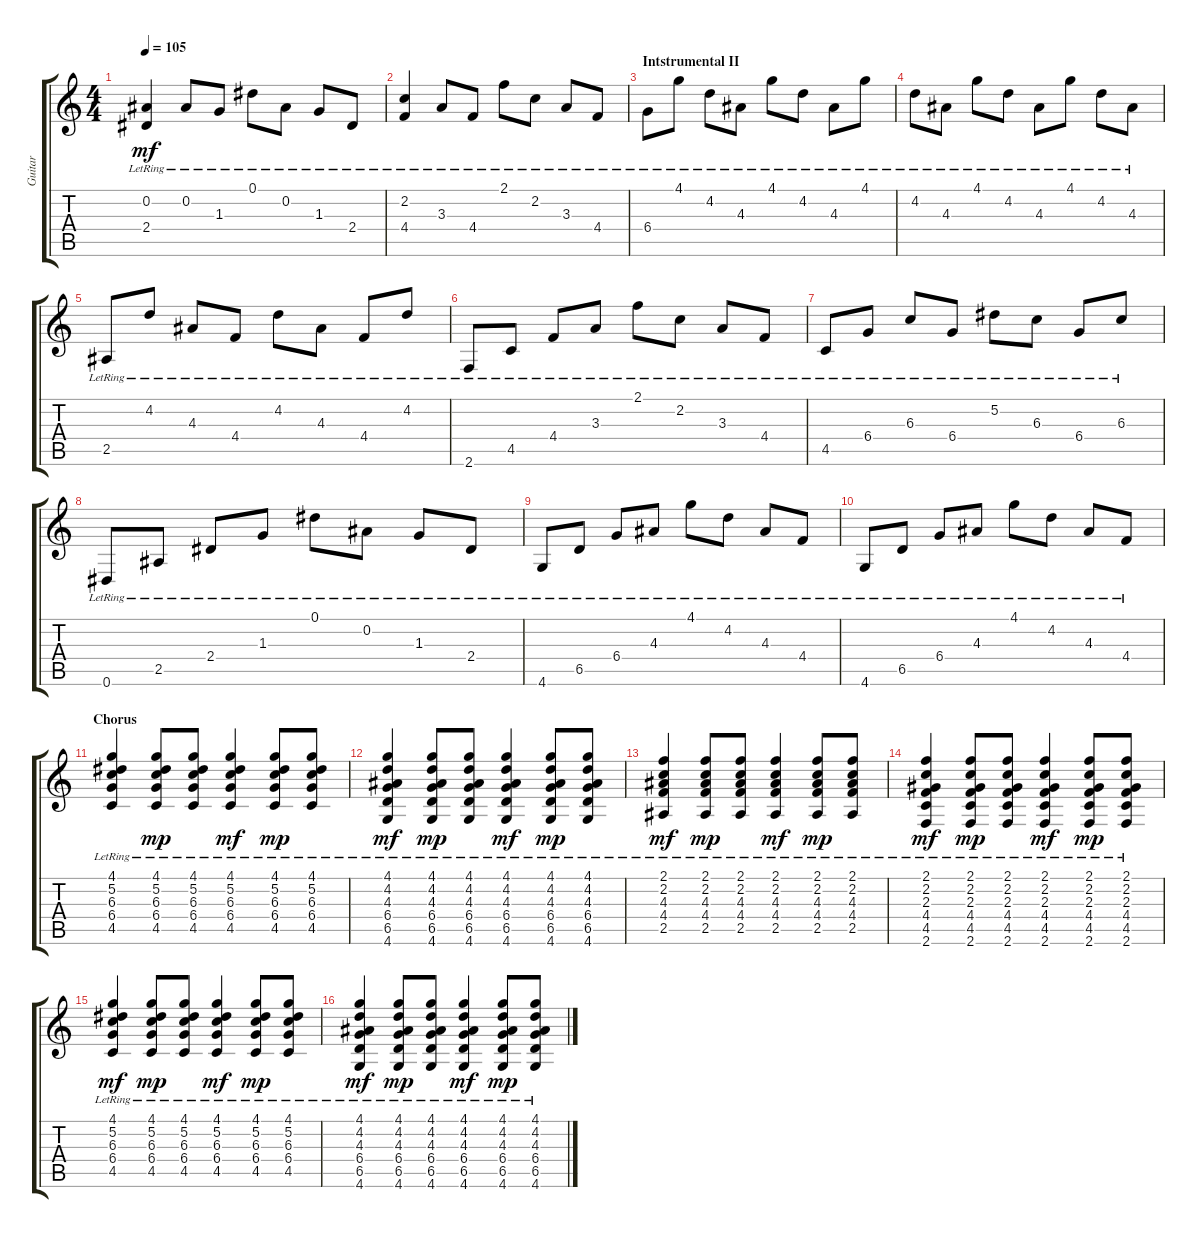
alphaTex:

\track ("Guitar" "Guitar") {instrument acousticguitarsteel}
\staff {score tabs}
\tuning (Eb4 Bb3 Gb3 Db3 Ab2 Eb2) {hide}
\ts (4 4)
\tempo 105
\clef g2
\ks c
(0.2{lr} 2.4{lr}).4{dy mf} 0.2{lr}.8 1.3{lr}.8 0.1{lr}.8 0.2{lr}.8 1.3{lr}.8 2.4{lr}.8 |
(2.2{lr} 4.4{lr}).4 3.3{lr}.8 4.4{lr}.8 2.1{lr}.8 2.2{lr}.8 3.3{lr}.8 4.4{lr}.8 |
\section ("" "Intstrumental II")
6.4{lr}.8 4.1{lr}.8 4.2{lr}.8 4.3{lr}.8 4.1{lr}.8 4.2{lr}.8 4.3{lr}.8 4.1{lr}.8 |
4.2{lr}.8 4.3{lr}.8 4.1{lr}.8 4.2{lr}.8 4.3{lr}.8 4.1{lr}.8 4.2{lr}.8 4.3{lr}.8 |
2.5{lr}.8 4.2{lr}.8 4.3{lr}.8 4.4{lr}.8 4.2{lr}.8 4.3{lr}.8 4.4{lr}.8 4.2{lr}.8 |
2.6{lr}.8 4.5{lr}.8 4.4{lr}.8 3.3{lr}.8 2.1{lr}.8 2.2{lr}.8 3.3{lr}.8 4.4{lr}.8 |
4.5{lr}.8 6.4{lr}.8 6.3{lr}.8 6.4{lr}.8 5.2{lr}.8 6.3{lr}.8 6.4{lr}.8 6.3{lr}.8 |
0.6{lr}.8 2.5{lr}.8 2.4{lr}.8 1.3{lr}.8 0.1{lr}.8 0.2{lr}.8 1.3{lr}.8 2.4{lr}.8 |
4.6{lr}.8 6.5{lr}.8 6.4{lr}.8 4.3{lr}.8 4.1{lr}.8 4.2{lr}.8 4.3{lr}.8 4.4{lr}.8 |
4.6{lr}.8 6.5{lr}.8 6.4{lr}.8 4.3{lr}.8 4.1{lr}.8 4.2{lr}.8 4.3{lr}.8 4.4{lr}.8 |
\section ("" "Chorus")
(4.1{lr} 5.2{lr} 6.3{lr} 6.4{lr} 4.5{lr}).4 (4.1{lr} 5.2{lr} 6.3{lr} 6.4{lr} 4.5{lr}).8{dy mp} (4.1{lr} 5.2{lr} 6.3{lr} 6.4{lr} 4.5{lr}).8 (4.1{lr} 5.2{lr} 6.3{lr} 6.4{lr} 4.5{lr}).4{dy mf} (4.1{lr} 5.2{lr} 6.3{lr} 6.4{lr} 4.5{lr}).8{dy mp} (4.1{lr} 5.2{lr} 6.3{lr} 6.4{lr} 4.5{lr}).8 |
(4.1{lr} 4.2{lr} 4.3{lr} 6.4{lr} 6.5{lr} 4.6{lr}).4{dy mf} (4.1{lr} 4.2{lr} 4.3{lr} 6.4{lr} 6.5{lr} 4.6{lr}).8{dy mp} (4.1{lr} 4.2{lr} 4.3{lr} 6.4{lr} 6.5{lr} 4.6{lr}).8 (4.1{lr} 4.2{lr} 4.3{lr} 6.4{lr} 6.5{lr} 4.6{lr}).4{dy mf} (4.1{lr} 4.2{lr} 4.3{lr} 6.4{lr} 6.5{lr} 4.6{lr}).8{dy mp} (4.1{lr} 4.2{lr} 4.3{lr} 6.4{lr} 6.5{lr} 4.6{lr}).8 |
(2.1{lr} 2.2{lr} 4.3{lr} 4.4{lr} 2.5{lr}).4{dy mf} (2.1{lr} 2.2{lr} 4.3{lr} 4.4{lr} 2.5{lr}).8{dy mp} (2.1{lr} 2.2{lr} 4.3{lr} 4.4{lr} 2.5{lr}).8 (2.1{lr} 2.2{lr} 4.3{lr} 4.4{lr} 2.5{lr}).4{dy mf} (2.1{lr} 2.2{lr} 4.3{lr} 4.4{lr} 2.5{lr}).8{dy mp} (2.1{lr} 2.2{lr} 4.3{lr} 4.4{lr} 2.5{lr}).8 |
(2.1{lr} 2.2{lr} 2.3{lr} 4.4{lr} 4.5{lr} 2.6{lr}).4{dy mf} (2.1{lr} 2.2{lr} 2.3{lr} 4.4{lr} 4.5{lr} 2.6{lr}).8{dy mp} (2.1{lr} 2.2{lr} 2.3{lr} 4.4{lr} 4.5{lr} 2.6{lr}).8 (2.1{lr} 2.2{lr} 2.3{lr} 4.4{lr} 4.5{lr} 2.6{lr}).4{dy mf} (2.1{lr} 2.2{lr} 2.3{lr} 4.4{lr} 4.5{lr} 2.6{lr}).8{dy mp} (2.1{lr} 2.2{lr} 2.3{lr} 4.4{lr} 4.5{lr} 2.6{lr}).8 |
(4.1{lr} 5.2{lr} 6.3{lr} 6.4{lr} 4.5{lr}).4{dy mf} (4.1{lr} 5.2{lr} 6.3{lr} 6.4{lr} 4.5{lr}).8{dy mp} (4.1{lr} 5.2{lr} 6.3{lr} 6.4{lr} 4.5{lr}).8 (4.1{lr} 5.2{lr} 6.3{lr} 6.4{lr} 4.5{lr}).4{dy mf} (4.1{lr} 5.2{lr} 6.3{lr} 6.4{lr} 4.5{lr}).8{dy mp} (4.1{lr} 5.2{lr} 6.3{lr} 6.4{lr} 4.5{lr}).8 |
(4.1{lr} 4.2{lr} 4.3{lr} 6.4{lr} 6.5{lr} 4.6{lr}).4{dy mf} (4.1{lr} 4.2{lr} 4.3{lr} 6.4{lr} 6.5{lr} 4.6{lr}).8{dy mp} (4.1{lr} 4.2{lr} 4.3{lr} 6.4{lr} 6.5{lr} 4.6{lr}).8 (4.1{lr} 4.2{lr} 4.3{lr} 6.4{lr} 6.5{lr} 4.6{lr}).4{dy mf} (4.1{lr} 4.2{lr} 4.3{lr} 6.4{lr} 6.5{lr} 4.6{lr}).8{dy mp} (4.1{lr} 4.2{lr} 4.3{lr} 6.4{lr} 6.5{lr} 4.6{lr}).8
